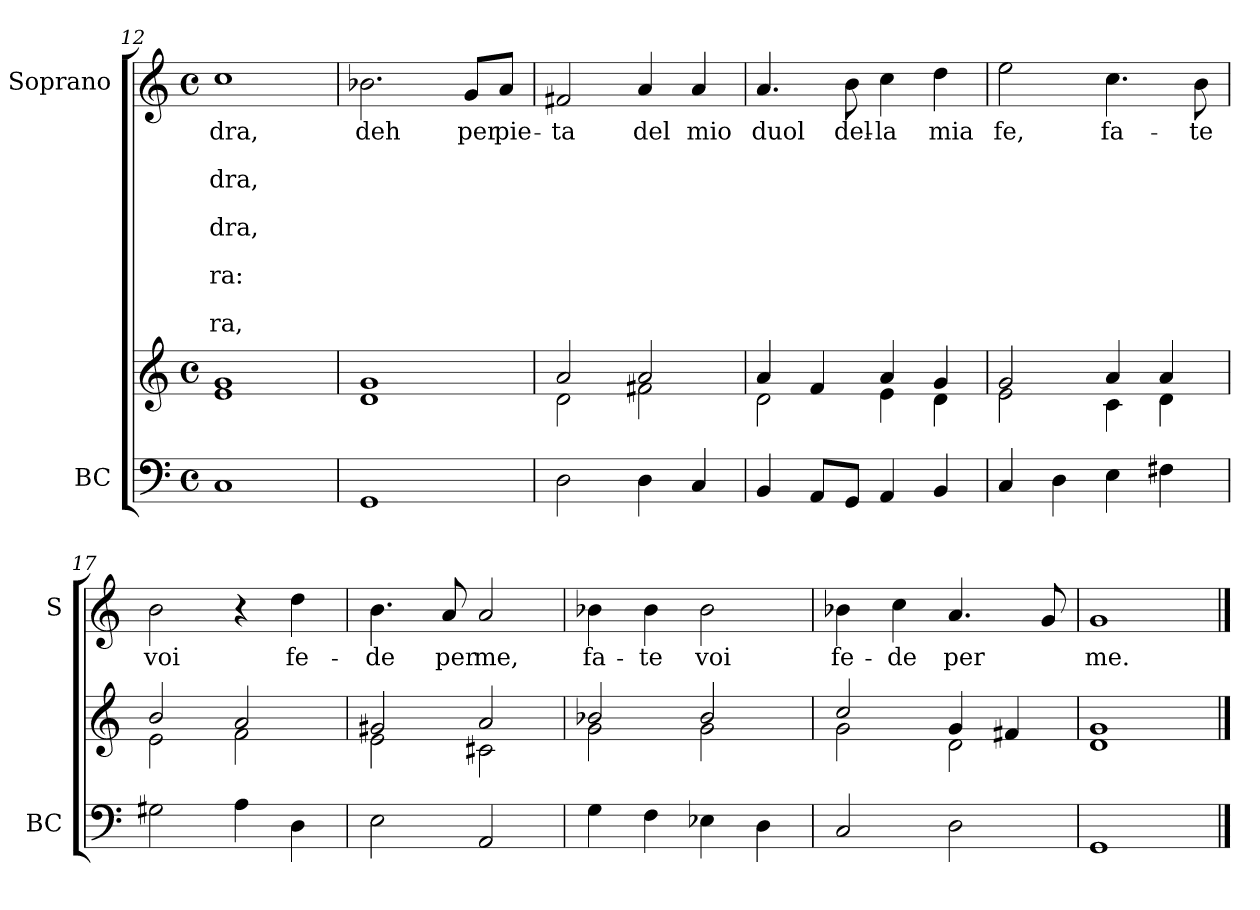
**kern	**kern	**kern	**text	**text	**text	**text	**text	**text	**text	**text	**text
*part2	*part2	*part1	*part1	*part1	*part1	*part1	*part1	*part1	*part1	*part1	*part1
*staff3	*staff2	*staff1	*staff1	*staff1	*staff1	*staff1	*staff1	*staff1	*staff1	*staff1	*staff1
*I"BC	*	*I"Soprano	*	*	*	*	*	*	*	*	*
*I'BC	*	*I'S	*	*	*	*	*	*	*	*	*
*clefF4	*clefG2	*clefG2	*	*	*	*	*	*	*	*	*
*k[]	*k[]	*k[]	*	*	*	*	*	*	*	*	*
*C:	*C:	*C:	*	*	*	*	*	*	*	*	*
*M4/4	*M4/4	*M4/4	*	*	*	*	*	*	*	*	*
*met(c)	*met(c)	*met(c)	*	*	*	*	*	*	*	*	*
=12	=12	=12	=12	=12	=12	=12	=12	=12	=12	=12	=12
*	*^	*	*	*	*	*	*	*	*	*	*
!	!	!	!	!LO:LY:b	!	!LO:LY:b	!	!LO:LY:b	!	!LO:LY:b	!	!LO:LY:b
1C	1g	1e	1cc	-dra,	.	-dra,	.	-dra,	.	-ra:	.	-ra,
!!LO:LB:g=z
=13	=13	=13	=13	=13	=13	=13	=13	=13	=13	=13	=13	=13
!	!	!	!	!LO:LY:b	!	!	!	!	!	!	!	!
1GG	1g	1d	2.b-X\	deh	.	.	.	.	.	.	.	.
!	!	!	!	!LO:LY:b	!	!	!	!	!	!	!	!
.	.	.	8g/L	per	.	.	.	.	.	.	.	.
!	!	!	!	!LO:LY:b	!	!	!	!	!	!	!	!
.	.	.	8a/J	pie-	.	.	.	.	.	.	.	.
=14	=14	=14	=14	=14	=14	=14	=14	=14	=14	=14	=14	=14
!	!	!	!	!LO:LY:b	!	!	!	!	!	!	!	!
2D\	2a/	2d\	2f#X/	-ta	.	.	.	.	.	.	.	.
!	!	!	!	!LO:LY:b	!	!	!	!	!	!	!	!
4D\	2a/	2f#X\	4a/	del	.	.	.	.	.	.	.	.
!	!	!	!	!LO:LY:b	!	!	!	!	!	!	!	!
4C/	.	.	4a/	mio	.	.	.	.	.	.	.	.
=15	=15	=15	=15	=15	=15	=15	=15	=15	=15	=15	=15	=15
!	!	!	!	!LO:LY:b	!	!	!	!	!	!	!	!
4BB/	4a/	2d\	4.a/	duol	.	.	.	.	.	.	.	.
8AA/L	4f/	.	.	.	.	.	.	.	.	.	.	.
!	!	!	!	!LO:LY:b	!	!	!	!	!	!	!	!
8GG/J	.	.	8b\	del-	.	.	.	.	.	.	.	.
!	!	!	!	!LO:LY:b	!	!	!	!	!	!	!	!
4AA/	4a/	4e\	4cc\	-la	.	.	.	.	.	.	.	.
!	!	!	!	!LO:LY:b	!	!	!	!	!	!	!	!
4BB/	4g/	4d\	4dd\	mia	.	.	.	.	.	.	.	.
=16	=16	=16	=16	=16	=16	=16	=16	=16	=16	=16	=16	=16
!	!	!	!	!LO:LY:b	!	!	!	!	!	!	!	!
4C/	2g/	2e\	2ee\	fe,	.	.	.	.	.	.	.	.
4D\	.	.	.	.	.	.	.	.	.	.	.	.
!	!	!	!	!LO:LY:b	!	!	!	!	!	!	!	!
4E\	4a/	4c\	4.cc\	fa-	.	.	.	.	.	.	.	.
4F#X\	4a/	4d\	.	.	.	.	.	.	.	.	.	.
!	!	!	!	!LO:LY:b	!	!	!	!	!	!	!	!
.	.	.	8b\	-te	.	.	.	.	.	.	.	.
!!LO:LB:g=z
=17	=17	=17	=17	=17	=17	=17	=17	=17	=17	=17	=17	=17
!	!	!	!	!LO:LY:b	!	!	!	!	!	!	!	!
2G#X\	2b/	2e\	2b\	voi	.	.	.	.	.	.	.	.
4A\	2a/	2f\	4r	.	.	.	.	.	.	.	.	.
!	!	!	!	!LO:LY:b	!	!	!	!	!	!	!	!
4D\	.	.	4dd\	fe-	.	.	.	.	.	.	.	.
=18	=18	=18	=18	=18	=18	=18	=18	=18	=18	=18	=18	=18
!	!	!	!	!LO:LY:b	!	!	!	!	!	!	!	!
2E\	2g#X/	2e\	4.b\	-de	.	.	.	.	.	.	.	.
!	!	!	!	!LO:LY:b	!	!	!	!	!	!	!	!
.	.	.	8a/	per	.	.	.	.	.	.	.	.
!	!	!	!	!LO:LY:b	!	!	!	!	!	!	!	!
2AA/	2a/	2c#X\	2a/	me,	.	.	.	.	.	.	.	.
=19	=19	=19	=19	=19	=19	=19	=19	=19	=19	=19	=19	=19
!	!	!	!	!LO:LY:b	!	!	!	!	!	!	!	!
4G\	2b-X/	2g\	4b-X\	fa-	.	.	.	.	.	.	.	.
!	!	!	!	!LO:LY:b	!	!	!	!	!	!	!	!
4F\	.	.	4b-\	-te	.	.	.	.	.	.	.	.
!	!	!	!	!LO:LY:b	!	!	!	!	!	!	!	!
4E-X\	2b-/	2g\	2b-\	voi	.	.	.	.	.	.	.	.
4D\	.	.	.	.	.	.	.	.	.	.	.	.
=20	=20	=20	=20	=20	=20	=20	=20	=20	=20	=20	=20	=20
!	!	!	!	!LO:LY:b	!	!	!	!	!	!	!	!
2C/	2cc/	2g\	4b-X\	fe-	.	.	.	.	.	.	.	.
!	!	!	!	!LO:LY:b	!	!	!	!	!	!	!	!
.	.	.	4cc\	-de	.	.	.	.	.	.	.	.
!	!	!	!	!LO:LY:b	!	!	!	!	!	!	!	!
2D\	4g/	2d\	4.a/	per	.	.	.	.	.	.	.	.
.	4f#X/	.	.	.	.	.	.	.	.	.	.	.
.	.	.	8g/	.	.	.	.	.	.	.	.	.
=21	=21	=21	=21	=21	=21	=21	=21	=21	=21	=21	=21	=21
!	!	!	!	!LO:LY:b	!	!	!	!	!	!	!	!
1GG	1g	1d	1g	me.	.	.	.	.	.	.	.	.
*	*v	*v	*	*	*	*	*	*	*	*	*	*
==	==	==	==	==	==	==	==	==	==	==	==
*-	*-	*-	*-	*-	*-	*-	*-	*-	*-	*-	*-
